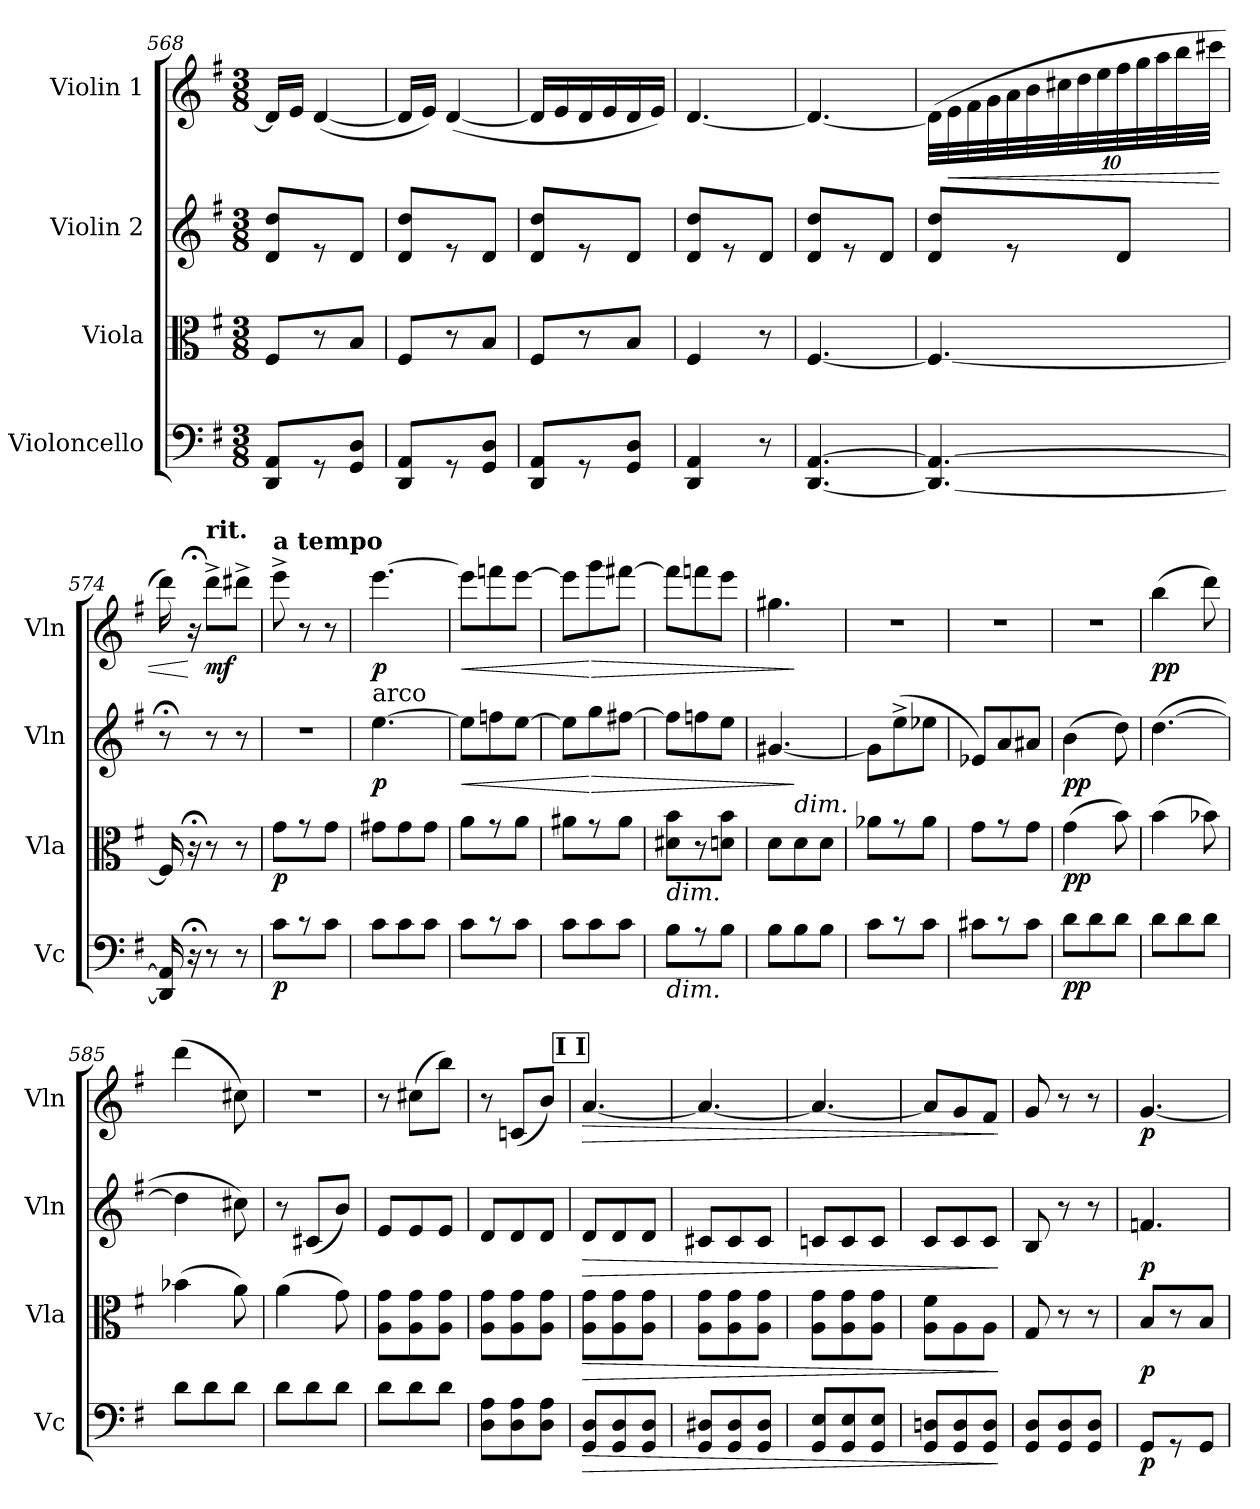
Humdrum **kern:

**kern	**dynam	**kern	**dynam	**kern	**dynam	**kern	**dynam
*part4	*part4	*part3	*part3	*part2	*part2	*part1	*part1
*staff4	*staff4	*staff3	*staff3	*staff2	*staff2	*staff1	*staff1
*I"Violoncello	*	*I"Viola	*	*I"Violin 2	*	*I"Violin 1	*
*I'Vc	*	*I'Vla	*	*I'Vln	*	*I'Vln	*
*clefF4	*	*clefC3	*	*clefG2	*	*clefG2	*
*k[f#]	*	*k[f#]	*	*k[f#]	*	*k[f#]	*
*M3/8	*	*M3/8	*	*M3/8	*	*M3/8	*
=568	=568	=568	=568	=568	=568	=568	=568
8DD/ 8AA/L	.	8F#/L	.	8d/ 8dd/L	.	16d/LL]	.
.	.	.	.	.	.	16e/JJ	.
8r	.	8r	.	8r	.	(<[4d/	.
8GG/ 8D/J	.	8B/J	.	8d/J	.	.	.
=569	=569	=569	=569	=569	=569	=569	=569
8DD/ 8AA/L	.	8F#/L	.	8d/ 8dd/L	.	16d/LL]	.
.	.	.	.	.	.	16e/JJ)	.
8r	.	8r	.	8r	.	(>[4d/	.
8GG/ 8D/J	.	8B/J	.	8d/J	.	.	.
=570	=570	=570	=570	=570	=570	=570	=570
8DD/ 8AA/L	.	8F#/L	.	8d/ 8dd/L	.	16d/LL]	.
.	.	.	.	.	.	16e/	.
8r	.	8r	.	8r	.	16d/	.
.	.	.	.	.	.	16e/	.
8GG/ 8D/J	.	8B/J	.	8d/J	.	16d/	.
.	.	.	.	.	.	16e/JJ)	.
!!LO:LB:g=z
=571	=571	=571	=571	=571	=571	=571	=571
4DD/ 4AA/	.	4F#/	.	8d/ 8dd/L	.	[4.d/	.
.	.	.	.	8r	.	.	.
8r	.	8r	.	8d/J	.	.	.
=572	=572	=572	=572	=572	=572	=572	=572
[4.DD/ [4.AA/	.	[4.F#/	.	8d/ 8dd/L	.	4.d/_	.
.	.	.	.	8r	.	.	.
.	.	.	.	8d/J	.	.	.
=573	=573	=573	=573	=573	=573	=573	=573
4.DD/_ 4.AA/_	.	4.F#/_	.	8d/ 8dd/L	.	(>32d\LLL]	.
!	!	!	!	!	!	!	!LO:HP:b
.	.	.	.	.	.	32e\	<
.	.	.	.	.	.	32f#\	.
.	.	.	.	.	.	32g\	.
*	*	*	*	*	*	*Xbrackettup	*
.	.	.	.	8r	.	40a\	.
.	.	.	.	.	.	40b\	.
.	.	.	.	.	.	40cc#X\	.
.	.	.	.	.	.	40dd\	.
.	.	.	.	.	.	40ee\	.
.	.	.	.	8d/J	.	40ff#\	.
.	.	.	.	.	.	40gg\	.
.	.	.	.	.	.	40aa\	.
.	.	.	.	.	.	40bb\	.
.	.	.	.	.	.	40ccc#X\JJJ	.
=574	=574	=574	=574	=574	=574	=574	=574
16DD/] 16AA/]	.	16F#/]	.	8r;<	.	16ddd\)	.
16r;<	.	16r;<	.	.	.	16r;<	[
!	!	!	!	!	!	!LO:TX:a:B:t=rit.	!
!	!	!	!	!	!	!	!LO:DY:b
8r	.	8r	.	8r	.	8ddd^\L	mf
8r	.	8r	.	8r	.	8ddd#X^\J	.
=575	=575	=575	=575	=575	=575	=575	=575
!!LO:REH:place=s1:a:B:fs=14:t=HH
!	!	!	!	!	!	!LO:TX:a:B:t=a tempo	!
!	!LO:DY:b	!	!LO:DY:b	!	!	!	!
8c\L	p	8g\L	p	4.r	.	8eee^\	.
8r	.	8r	.	.	.	8r	.
8c\J	.	8g\J	.	.	.	8r	.
=576	=576	=576	=576	=576	=576	=576	=576
!	!	!	!	!LO:TX:a:t=arco	!	!	!
!	!	!	!	!	!LO:DY:b	!	!LO:DY:b
8c\L	.	8g#X\L	.	[4.ee\	p	[4.eee\	p
8c\	.	8g#\	.	.	.	.	.
8c\J	.	8g#\J	.	.	.	.	.
=577	=577	=577	=577	=577	=577	=577	=577
!	!	!	!	!	!LO:HP:b	!	!LO:HP:b
8c\L	.	8a\L	.	8ee\L]	<	8eee\L]	<
8r	.	8r	.	8ffn\	.	8fffn\	.
8c\J	.	8a\J	.	[8ee\J	.	[8eee\J	.
=578	=578	=578	=578	=578	=578	=578	=578
8c\L	.	8a#X\L	.	8ee\L]	.	8eee\L]	.
!	!	!	!	!	!LO:HP:n=1:b	!	!LO:HP:n=1:b
8c\	.	8r	.	8gg\	[ >	8ggg\	[ >
8c\J	.	8a#\J	.	[8ff#X\J	.	[8fff#X\J	.
!!LO:PB:g=z
=579	=579	=579	=579	=579	=579	=579	=579
!	!	!LO:TX:b:i:t=dim.	!	!	!	!	!
!LO:TX:b:i:t=dim.	!	!	!	!	!	!	!
8B\L	.	8d#X\ 8b\L	.	8ff#\L]	.	8fff#\L]	.
8r	.	8r	.	8ffn\	.	8fffn\	.
8B\J	.	8dn\ 8b\J	.	8ee\J	.	8eee\J	.
=580	=580	=580	=580	=580	=580	=580	=580
*	*	*	*	*^	*	*^	*
8B\L	.	8d\L	.	[4.g#X/	8ryy	.	4.gg#X\	8ryy	.
!	!	!	!	!	!LO:TX:b:i:t=dim.	!	!	!	!
8B\	.	8d\	.	.	8ryy	]	.	8ryy	]
8B\J	.	8d\J	.	.	8ryy	.	.	8ryy	.
*	*	*	*	*v	*v	*	*	*	*
*	*	*	*	*	*	*v	*v	*
=581	=581	=581	=581	=581	=581	=581	=581
8c\L	.	8a-X\L	.	8g#\L]	.	4.r	.
8r	.	8r	.	(>8ee^\	.	.	.
8c\J	.	8a-\J	.	8ee-X\J	.	.	.
=582	=582	=582	=582	=582	=582	=582	=582
8c#X\L	.	8g\L	.	8e-X/L)	.	4.r	.
8r	.	8r	.	8a/	.	.	.
8c#\J	.	8g\J	.	8a#X/J	.	.	.
=583	=583	=583	=583	=583	=583	=583	=583
!	!LO:DY:b	!	!LO:DY:b	!	!LO:DY:b	!	!
8d\L	pp	(>4g\	pp	(>4b\	pp	4.r	.
8d\	.	.	.	.	.	.	.
8d\J	.	8b\)	.	8dd\)	.	.	.
=584	=584	=584	=584	=584	=584	=584	=584
!	!	!	!	!	!	!	!LO:DY:b
8d\L	.	(>4b\	.	(>[4.dd\	.	(>4bb\	pp
8d\	.	.	.	.	.	.	.
8d\J	.	8b-X\)	.	.	.	8ddd\)	.
=585	=585	=585	=585	=585	=585	=585	=585
8d\L	.	(>4b-X\	.	4dd\]	.	(>4ddd\	.
8d\	.	.	.	.	.	.	.
8d\J	.	8a\)	.	8cc#X\)	.	8cc#X\)	.
=586	=586	=586	=586	=586	=586	=586	=586
8d\L	.	(>4a\	.	8r	.	4.r	.
8d\	.	.	.	(<8c#X/L	.	.	.
8d\J	.	8g\)	.	8b/J)	.	.	.
=587	=587	=587	=587	=587	=587	=587	=587
8d\L	.	8A\ 8g\L	.	8e/L	.	8r	.
8d\	.	8A\ 8g\	.	8e/	.	(>8cc#X\L	.
8d\J	.	8A\ 8g\J	.	8e/J	.	8bb\J)	.
!!LO:LB:g=z
=588	=588	=588	=588	=588	=588	=588	=588
8D\ 8A\L	.	8A\ 8g\L	.	8d/L	.	8r	.
8D\ 8A\	.	8A\ 8g\	.	8d/	.	(<8cn/L	.
8D\ 8A\J	.	8A\ 8g\J	.	8d/J	.	8b/J)	.
!!LO:REH:place=s1:a:B:fs=14:t=I I
=589	=589	=589	=589	=589	=589	=589	=589
!	!LO:HP:b	!	!LO:HP:b	!	!LO:HP:b	!	!LO:HP:b
8GG/ 8D/L	>	8A\ 8g\L	>	8d/L	>	[4.a/	>
8GG/ 8D/	.	8A\ 8g\	.	8d/	.	.	.
8GG/ 8D/J	.	8A\ 8g\J	.	8d/J	.	.	.
=590	=590	=590	=590	=590	=590	=590	=590
8GG/ 8D#X/L	.	8A\ 8g\L	.	8c#X/L	.	4.a/_	.
8GG/ 8D#/	.	8A\ 8g\	.	8c#/	.	.	.
8GG/ 8D#/J	.	8A\ 8g\J	.	8c#/J	.	.	.
=591	=591	=591	=591	=591	=591	=591	=591
8GG/ 8E/L	.	8A\ 8g\L	.	8cn/L	.	4.a/_	.
8GG/ 8E/	.	8A\ 8g\	.	8c/	.	.	.
8GG/ 8E/J	.	8A\ 8g\J	.	8c/J	.	.	.
=592	=592	=592	=592	=592	=592	=592	=592
8GG/ 8Dn/L	.	8A\ 8f#\L	.	8c/L	.	8a/L]	.
8GG/ 8D/	.	8A\	.	8c/	.	8g/	.
8GG/ 8D/J	.	8A\J	.	8c/J	.	8f#/J	.
.	]	.	]	.	]	.	]
=593	=593	=593	=593	=593	=593	=593	=593
8GG/ 8D/L	.	8G/	.	8B/	.	8g/	.
8GG/ 8D/	.	8r	.	8r	.	8r	.
8GG/ 8D/J	.	8r	.	8r	.	8r	.
=594	=594	=594	=594	=594	=594	=594	=594
!	!LO:DY:b	!	!LO:DY:b	!	!LO:DY:b	!	!LO:DY:b
8GG/L	p	8B/L	p	4.fn/	p	[4.g/	p
8r	.	8r	.	.	.	.	.
8GG/J	.	8B/J	.	.	.	.	.
=	=	=	=	=	=	=	=
*-	*-	*-	*-	*-	*-	*-	*-
